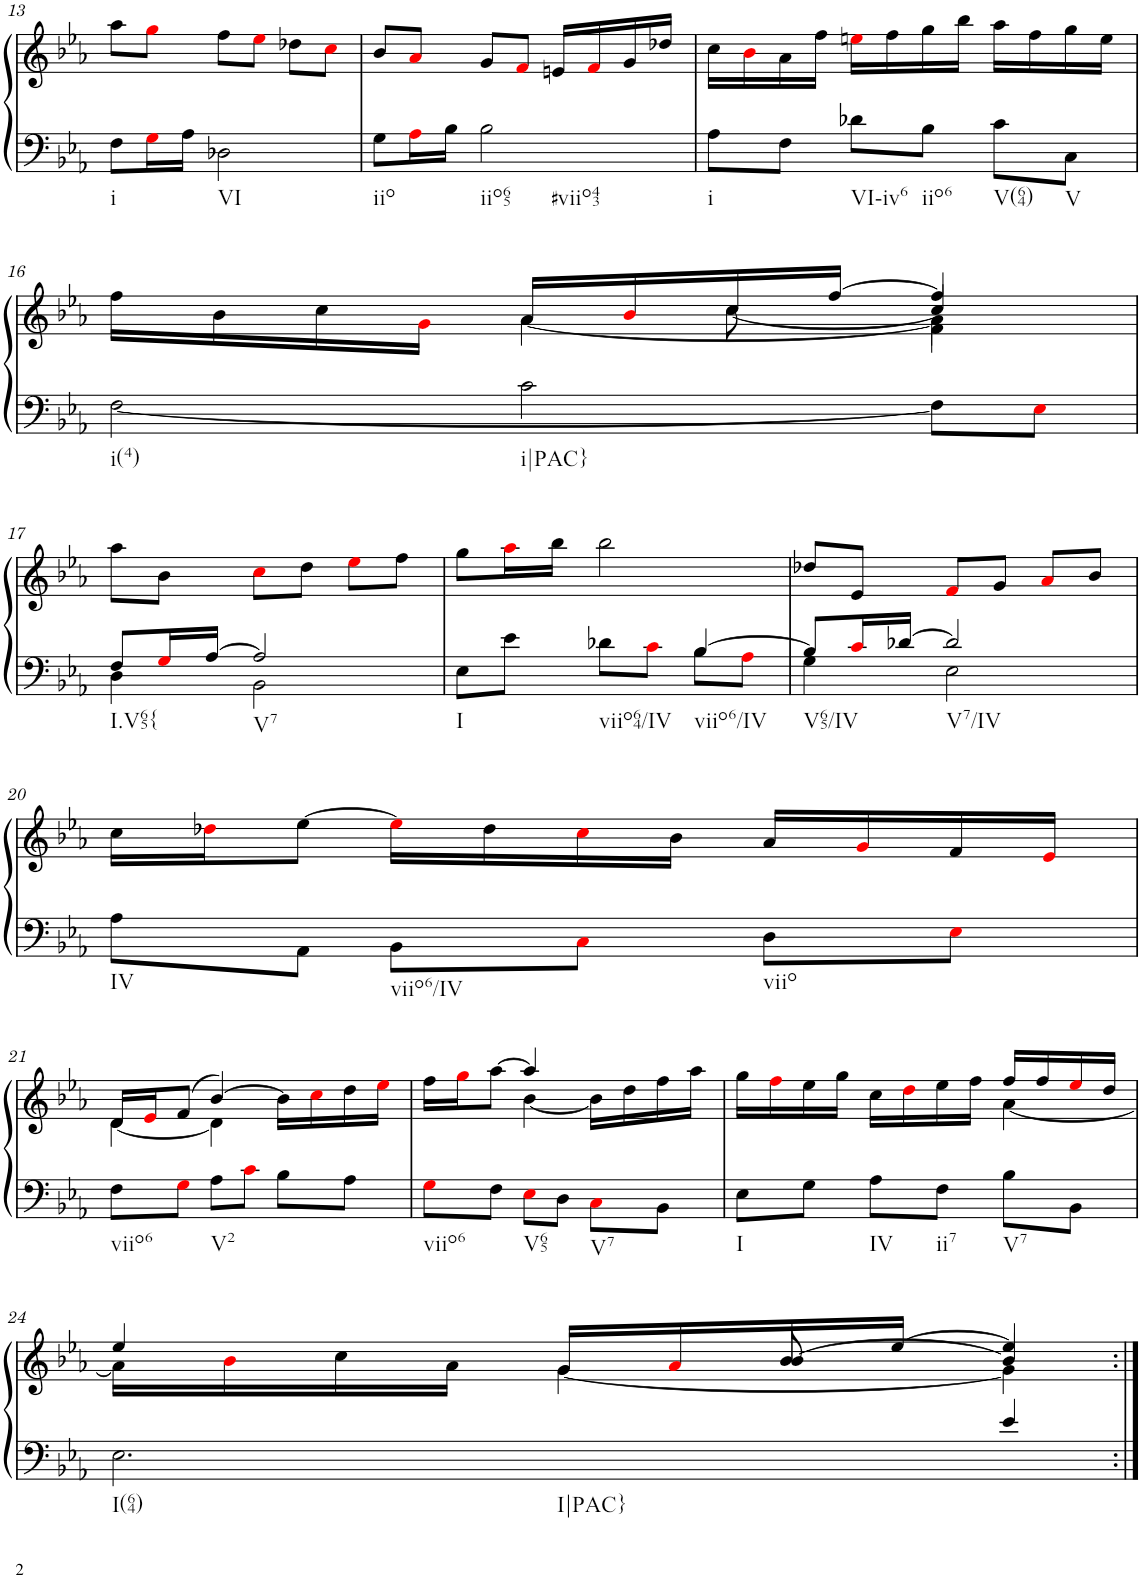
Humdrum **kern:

**kern	**kern
*part1	*part1
*staff2	*staff1
*I"Klavier linke Hand	*
!!LO:PB:g=z
*clefF4	*clefG2
*k[b-e-a-]	*k[b-e-a-]
*M3/4	*M3/4
=13	=13
*^	*^
!LO:TX:b:t=i	!	!	!
!LO:TX:b:t=VI	!	!	!
2.ryy	8F\L	2.ryy	8aa-\L
.	16Gi\L	.	8ggi\J
.	16A-\JJ	.	.
.	2D-X\	.	8ff\L
.	.	.	8ee-i\J
.	.	.	8dd-X\L
.	.	.	8cci\J
=14	=14	=14	=14
!LO:TX:b:t=iio	!	!	!
!LO:TX:b:t=iio65	!	!	!
!LO:TX:b:t=#viio43	!	!	!
*	*	*v	*v
2.ryy	8G\L	8b-/L
.	16A-i\L	8a-i/J
.	16B-\JJ	.
.	2B-\	8g/L
.	.	8fi/J
.	.	16en/LL
.	.	16fi/
.	.	16g/
.	.	16dd-X/JJ
=15	=15	=15
*	*	*^
!LO:TX:b:t=i	!	!	!
!LO:TX:b:t=VI-iv6	!	!	!
!LO:TX:b:t=iio6	!	!	!
!LO:TX:b:t=V(64)	!	!	!
!LO:TX:b:t=V	!	!	!
2.ryy	8A-\L	2.ryy	16cc\LL
.	.	.	16b-i\
.	8F\J	.	16a-\
.	.	.	16ff\JJ
.	8d-X\L	.	16eeni\LL
.	.	.	16ff\
.	8B-\J	.	16gg\
.	.	.	16bb-\JJ
.	8c\L	.	16aa-\LL
.	.	.	16ff\
.	8C\J	.	16gg\
.	.	.	16ee\JJ
!!LO:LB:g=z
=16	=16	=16	=16
*	*	*^	*^
!LO:TX:b:t=i(4)	!	!	!	!	!
4ryy	[2F\	16ff\LL	4ryy	4.ryy	2ryy
.	.	16b-\	.	.	.
.	.	16cc\	.	.	.
.	.	16gi\JJ	.	.	.
!LO:TX:b:t=i|PAC}	!	!	!	!	!
2c\	.	16a-/LL	[4a-\	.	.
.	.	16b-i/	.	.	.
.	.	16cc/	.	[8cc\	.
.	.	[16ff/JJ	.	.	.
.	8F\L]	4ff/]	4a-\]	4cc/]	4f\
.	8E-i\J	.	.	.	.
*	*	*	*v	*v	*v
!!LO:LB:g=z
=17	=17	=17	=17
!LO:TX:b:t=I.V65{	!	!	!
8F/L	4D\	2.ryy	8aa-\L
16Gi/L	.	.	8b-\J
[16A-/JJ	.	.	.
!LO:TX:b:t=V7	!	!	!
2A-/]	2BB-\	.	8cci\L
.	.	.	8dd\J
.	.	.	8ee-i\L
.	.	.	8ff\J
=18	=18	=18	=18
!LO:TX:b:t=I	!	!	!
4ryy	8E-\L	2.ryy	8gg\L
.	8e-\J	.	16aa-i\L
.	.	.	16bb-\JJ
!LO:TX:b:t=viio64/IV	!	!	!
4ryy	8d-X\L	.	2bb-\
.	8ci\J	.	.
!LO:TX:b:t=viio6/IV	!	!	!
[4B-/	8B-\L	.	.
.	8A-i\J	.	.
*	*	*v	*v
=19	=19	=19
!LO:TX:b:t=V65/IV	!	!
8B-/L]	4G\	8dd-X/L
16ci/L	.	8e-/J
[16d-X/JJ	.	.
!LO:TX:b:t=V7/IV	!	!
2d-/]	2E-\	8fi/L
.	.	8g/J
.	.	8a-i/L
.	.	8b-/J
!!LO:LB:g=z
=20	=20	=20
!LO:TX:b:t=IV	!	!
!LO:TX:b:t=viio6/IV	!	!
!LO:TX:b:t=viio	!	!
2.ryy	8A-\L	16cc\LL
.	.	16dd-Xi\J
.	8AA-\J	[8ee-\J
.	8BB-\L	16ee-i\LL]
.	.	16dd-\
.	8Ci\J	16cci\
.	.	16b-\JJ
.	8D\L	16a-/LL
.	.	16gi/
.	8E-i\J	16f/
.	.	16e-i/JJ
!!LO:LB:g=z
=21	=21	=21
*	*	*^
!LO:TX:b:t=viio6	!	!	!
!LO:TX:b:t=V2	!	!	!
2.ryy	8F\L	16d/LL	[4d\
.	.	16e-i/J	.
.	8Gi\J	(8f/J	.
.	8A-\L	[4b-/)	4d\]
.	8ci\J	.	.
.	8B-\L	16b-\LL]	4ryy
.	.	16cci\	.
.	8A-\J	16dd\	.
.	.	16ee-i\JJ	.
=22	=22	=22	=22
!LO:TX:b:t=viio6	!	!	!
!LO:TX:b:t=V65	!	!	!
!LO:TX:b:t=V7	!	!	!
2.ryy	8Gi\L	16ff\LL	4ryy
.	.	16ggi\J	.
.	8F\J	[8aa-\J	.
.	8E-i\L	4aa-/]	[4b-\
.	8D\J	.	.
.	8Ci\L	4ryy	16b-\LL]
.	.	.	16dd\
.	8BB-\J	.	16ff\
.	.	.	16aa-\JJ
=23	=23	=23	=23
!LO:TX:b:t=I	!	!	!
!LO:TX:b:t=IV	!	!	!
!LO:TX:b:t=ii7	!	!	!
!LO:TX:b:t=V7	!	!	!
2.ryy	8E-\L	4ryy	16gg\LL
.	.	.	16ffi\
.	8G\J	.	16ee-\
.	.	.	16gg\JJ
.	8A-\L	4ryy	16cc\LL
.	.	.	16ddi\
.	8F\J	.	16ee-\
.	.	.	16ff\JJ
.	8B-\L	16ff/LL	[4a-\
.	.	16ff/	.
.	8BB-\J	16ee-i/	.
.	.	16dd/JJ	.
!!LO:LB:g=z
=24	=24	=24	=24
*	*	*	*^
!LO:TX:b:t=I(64)	!	!	!	!
4ryy	2.E-\	4ee-/	16a-\LL]	4.ryy
.	.	.	16b-i\	.
.	.	.	16cc\	.
.	.	.	16a-\JJ	.
!LO:TX:b:t=I|PAC}	!	!	!	!
4ryy	.	16g/LL	[4g\	.
.	.	16a-i/	.	.
.	.	16b-/	.	[8b-/
.	.	[16ee-/JJ	.	.
4e-/	.	4ee-/]	4g\]	4b-/]
*v	*v	*	*	*
*	*v	*v	*v
=:|!	=:|!
*-	*-
